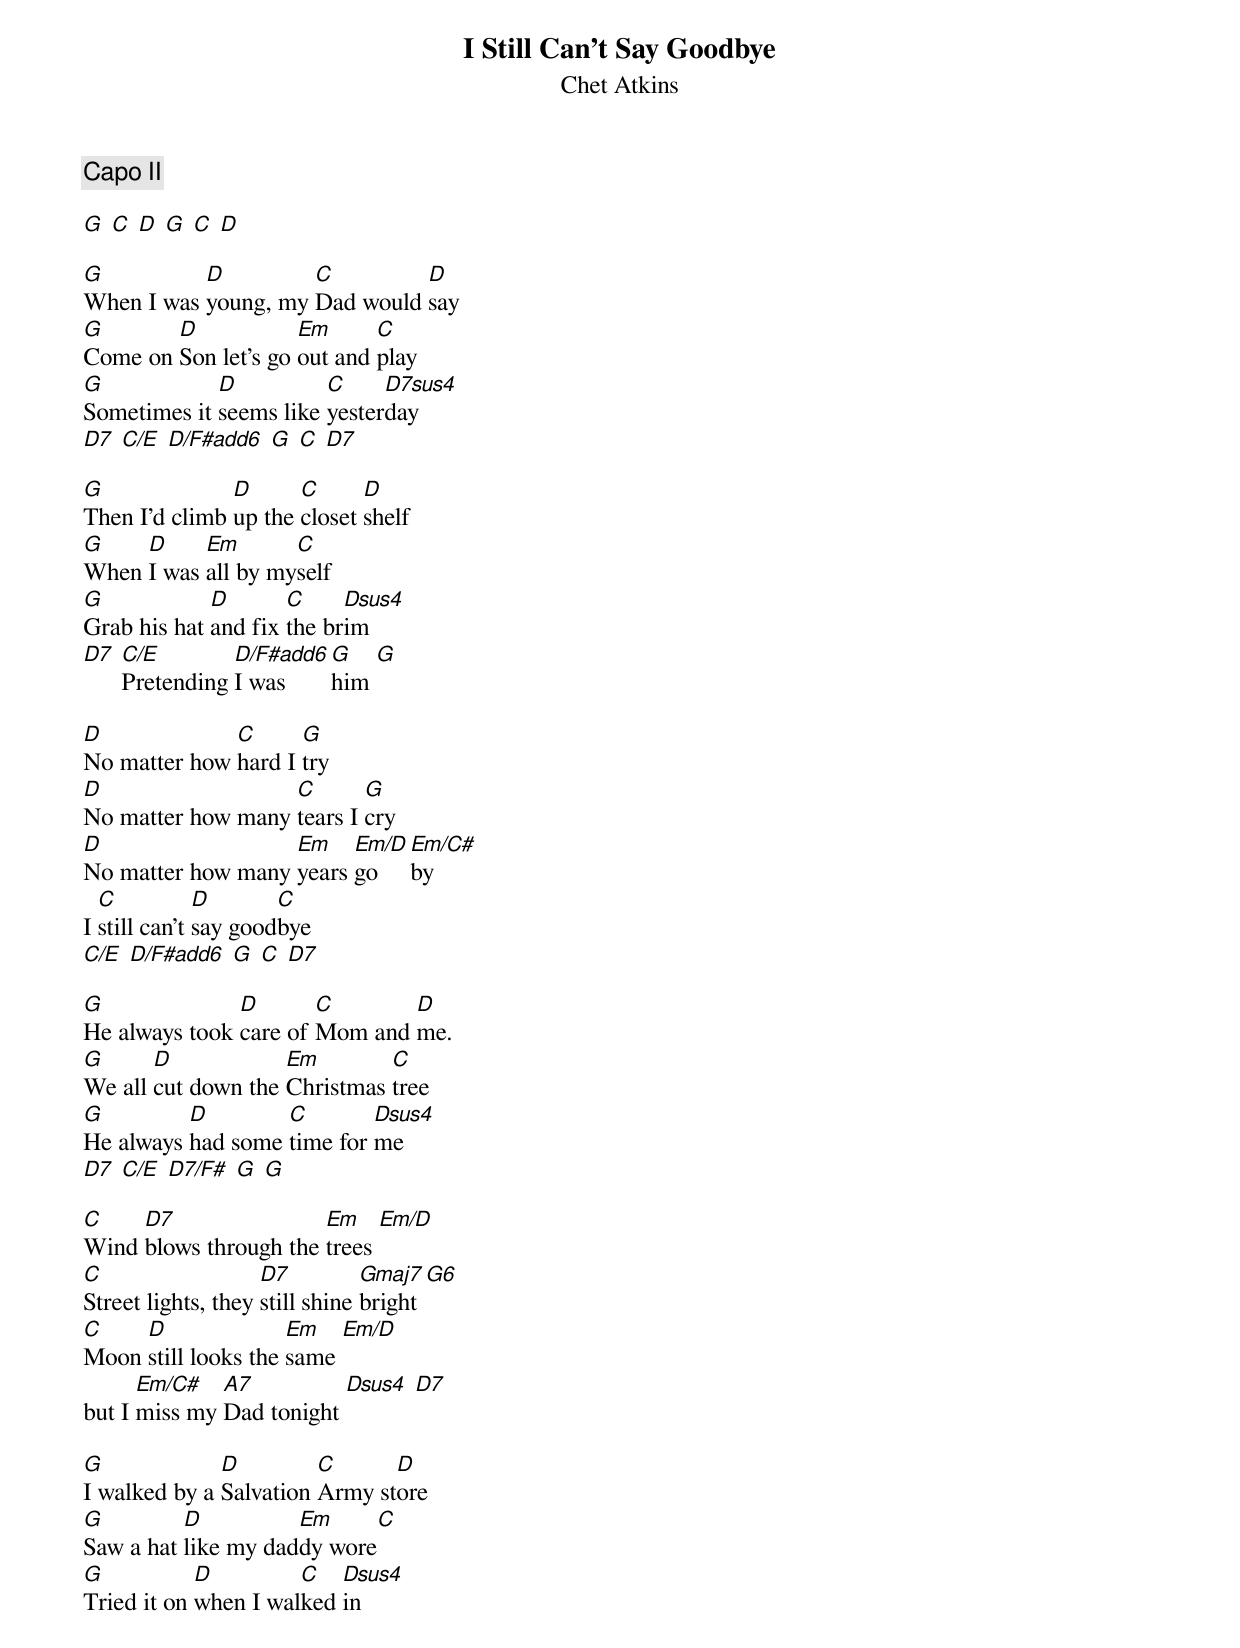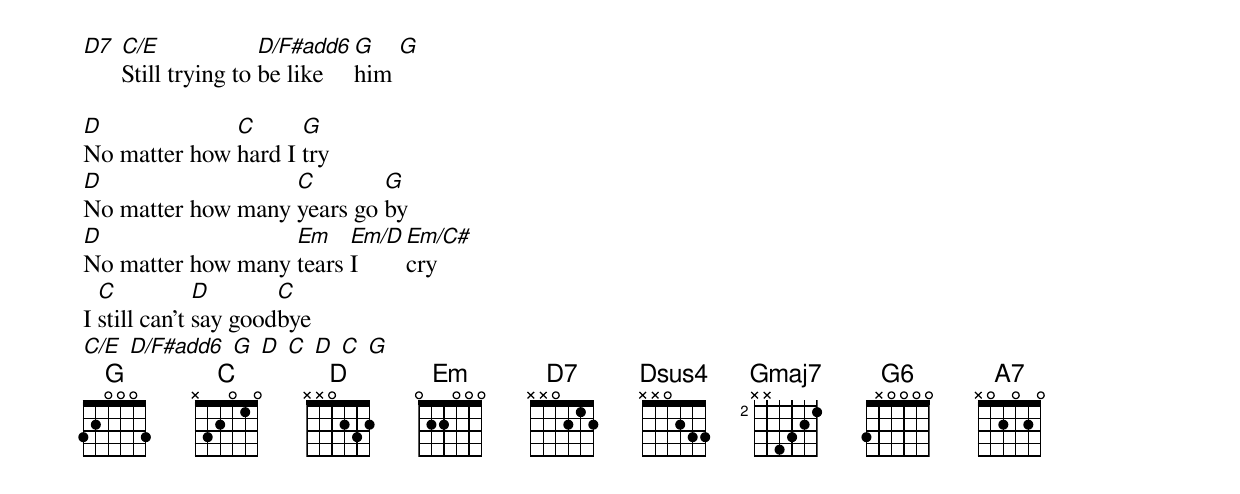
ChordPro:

{t:I Still Can't Say Goodbye}
{st:Chet Atkins}
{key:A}

{comment:Capo II}

[G] [C] [D] [G] [C] [D]

[G]When I was [D]young, my [C]Dad would [D]say
[G]Come on [D]Son let's go [Em]out and [C]play
[G]Sometimes it [D]seems like [C]yester[D7sus4]day
[D7] [C/E] [D/F#add6] [G] [C] [D7]

[G]Then I'd climb [D]up the [C]closet [D]shelf
[G]When [D]I was [Em]all by my[C]self
[G]Grab his hat [D]and fix [C]the br[Dsus4]im
[D7] [C/E]Pretending [D/F#add6]I was [G]him [G]

[D]No matter how [C]hard I [G]try
[D]No matter how many [C]tears I [G]cry
[D]No matter how many [Em]years [Em/D]go [Em/C#]by
I [C]still can't [D]say good[C]bye
[C/E] [D/F#add6] [G] [C] [D7]

[G]He always took [D]care of [C]Mom and [D]me.
[G]We all [D]cut down the [Em]Christmas [C]tree
[G]He always [D]had some [C]time for [Dsus4]me
[D7] [C/E] [D7/F#] [G] [G]

[C]Wind [D7]blows through the [Em]trees [Em/D]
[C]Street lights, they [D7]still shine [Gmaj7]bright [G6]
[C]Moon [D]still looks the [Em]same [Em/D]
but I [Em/C#]miss my [A7]Dad tonight [Dsus4] [D7]

[G]I walked by a [D]Salvation [C]Army st[D]ore
[G]Saw a hat [D]like my dad[Em]dy wore[C]
[G]Tried it on [D]when I wal[C]ked [Dsus4]in
[D7] [C/E]Still trying to [D/F#add6]be like [G]him [G]

[D]No matter how [C]hard I [G]try
[D]No matter how many [C]years go [G]by
[D]No matter how many [Em]tears [Em/D]I [Em/C#]cry
I [C]still can't [D]say good[C]bye
[C/E] [D/F#add6] [G] [D] [C] [D] [C] [G]
